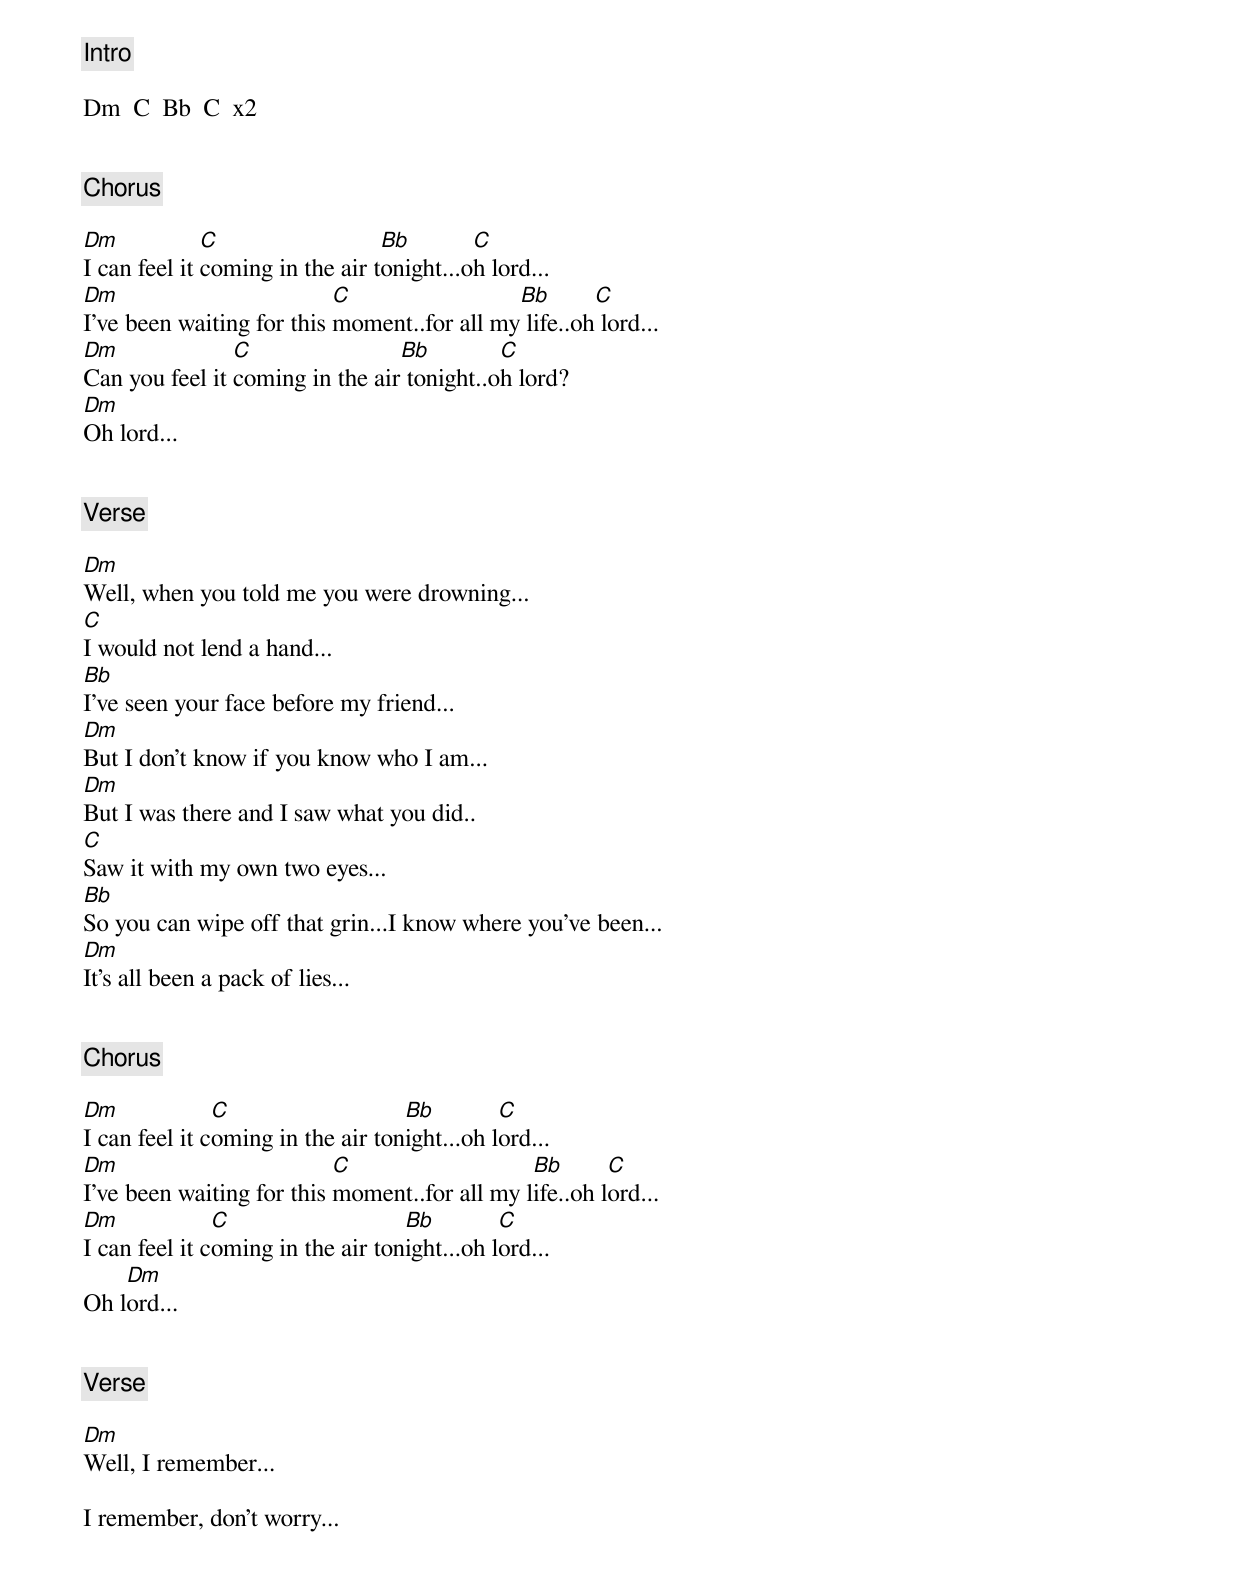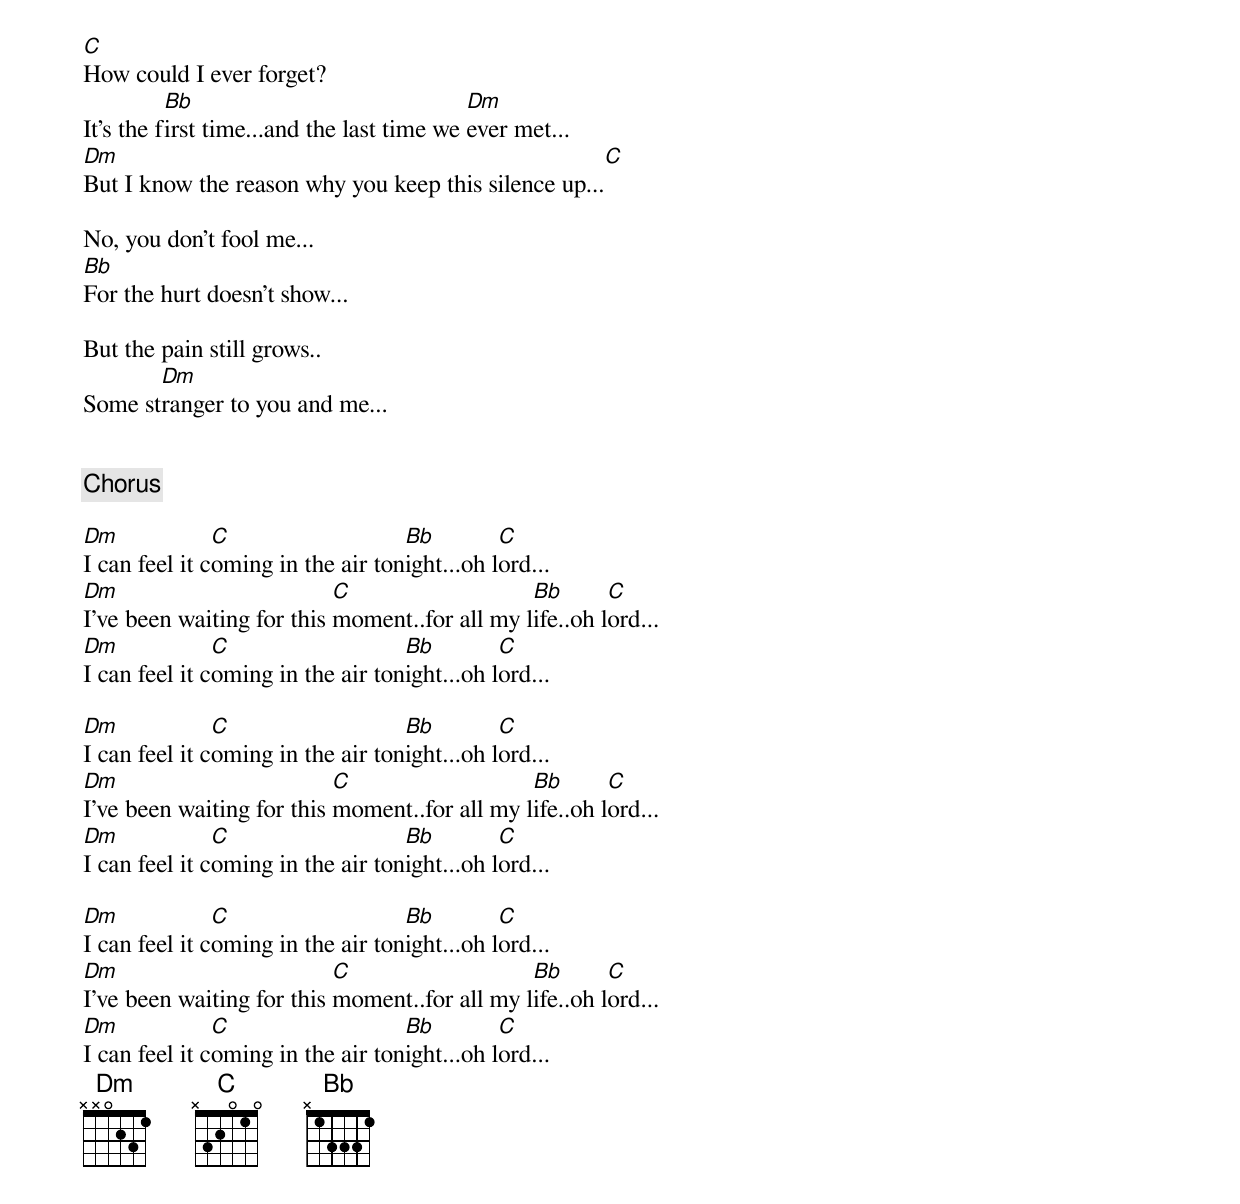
[Intro]

Dm  C  Bb  C  x2


[Chorus]

Dm            C                  Bb        C
I can feel it coming in the air tonight...oh lord...
Dm                         C                 Bb       C
I've been waiting for this moment..for all my life..oh lord...
Dm              C                Bb         C
Can you feel it coming in the air tonight..oh lord?
Dm
Oh lord...


[Verse]

Dm
Well, when you told me you were drowning...
C
I would not lend a hand...
Bb
I've seen your face before my friend...
Dm
But I don't know if you know who I am...
Dm
But I was there and I saw what you did..
C
Saw it with my own two eyes...
Bb
So you can wipe off that grin...I know where you've been...
Dm
It's all been a pack of lies...


[Chorus]

Dm             C                   Bb         C
I can feel it coming in the air tonight...oh lord...
Dm                         C                   Bb       C
I've been waiting for this moment..for all my life..oh lord...
Dm             C                   Bb         C
I can feel it coming in the air tonight...oh lord...
    Dm
Oh lord...


[Verse]

Dm
Well, I remember...

I remember, don't worry...
C
How could I ever forget?
          Bb                               Dm
It's the first time...and the last time we ever met...
Dm                                                   C
But I know the reason why you keep this silence up...

No, you don't fool me...
Bb
For the hurt doesn't show...

But the pain still grows..
       Dm
Some stranger to you and me...


[Chorus]

Dm             C                   Bb         C
I can feel it coming in the air tonight...oh lord...
Dm                         C                   Bb       C
I've been waiting for this moment..for all my life..oh lord...
Dm             C                   Bb         C
I can feel it coming in the air tonight...oh lord...

Dm             C                   Bb         C
I can feel it coming in the air tonight...oh lord...
Dm                         C                   Bb       C
I've been waiting for this moment..for all my life..oh lord...
Dm             C                   Bb         C
I can feel it coming in the air tonight...oh lord...

Dm             C                   Bb         C
I can feel it coming in the air tonight...oh lord...
Dm                         C                   Bb       C
I've been waiting for this moment..for all my life..oh lord...
Dm             C                   Bb         C
I can feel it coming in the air tonight...oh lord...
